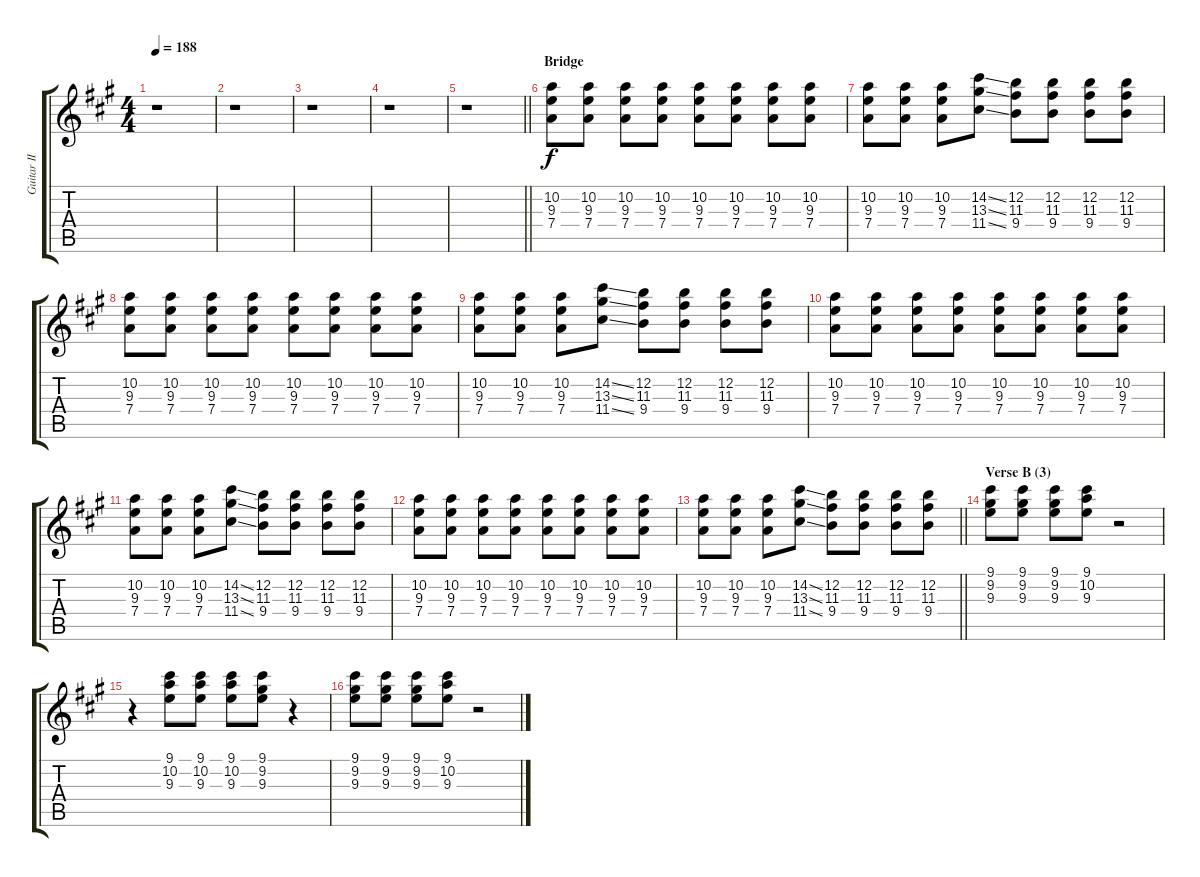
\track ("Guitar II" "Guitar II") {instrument overdrivenguitar}
\staff {score tabs}
\tuning (E4 B3 G3 D3 A2 E2) {hide}
\ts (4 4)
\tempo 188
\clef g2
\ks a
r.1{dy f} |
r.1 |
r.1 |
r.1 |
\barLineRight lightlight
r.1 |
\section ("" "Bridge")
(10.2 9.3 7.4).8{instrument overdrivenguitar} (10.2 9.3 7.4).8 (10.2 9.3 7.4).8 (10.2 9.3 7.4).8 (10.2 9.3 7.4).8 (10.2 9.3 7.4).8 (10.2 9.3 7.4).8 (10.2 9.3 7.4).8 |
(10.2 9.3 7.4).8 (10.2 9.3 7.4).8 (10.2 9.3 7.4).8 (14.2{ss} 13.3{ss} 11.4{ss}).8 (12.2 11.3 9.4).8 (12.2 11.3 9.4).8 (12.2 11.3 9.4).8 (12.2 11.3 9.4).8 |
(10.2 9.3 7.4).8 (10.2 9.3 7.4).8 (10.2 9.3 7.4).8 (10.2 9.3 7.4).8 (10.2 9.3 7.4).8 (10.2 9.3 7.4).8 (10.2 9.3 7.4).8 (10.2 9.3 7.4).8 |
(10.2 9.3 7.4).8 (10.2 9.3 7.4).8 (10.2 9.3 7.4).8 (14.2{ss} 13.3{ss} 11.4{ss}).8 (12.2 11.3 9.4).8 (12.2 11.3 9.4).8 (12.2 11.3 9.4).8 (12.2 11.3 9.4).8 |
(10.2 9.3 7.4).8 (10.2 9.3 7.4).8 (10.2 9.3 7.4).8 (10.2 9.3 7.4).8 (10.2 9.3 7.4).8 (10.2 9.3 7.4).8 (10.2 9.3 7.4).8 (10.2 9.3 7.4).8 |
(10.2 9.3 7.4).8 (10.2 9.3 7.4).8 (10.2 9.3 7.4).8 (14.2{ss} 13.3{ss} 11.4{ss}).8 (12.2 11.3 9.4).8 (12.2 11.3 9.4).8 (12.2 11.3 9.4).8 (12.2 11.3 9.4).8 |
(10.2 9.3 7.4).8 (10.2 9.3 7.4).8 (10.2 9.3 7.4).8 (10.2 9.3 7.4).8 (10.2 9.3 7.4).8 (10.2 9.3 7.4).8 (10.2 9.3 7.4).8 (10.2 9.3 7.4).8 |
\barLineRight lightlight
(10.2 9.3 7.4).8 (10.2 9.3 7.4).8 (10.2 9.3 7.4).8 (14.2{ss} 13.3{ss} 11.4{ss}).8 (12.2 11.3 9.4).8 (12.2 11.3 9.4).8 (12.2 11.3 9.4).8 (12.2 11.3 9.4).8 |
\section ("" "Verse B (3)")
(9.1 9.2 9.3).8 (9.1 9.2 9.3).8 (9.1 9.2 9.3).8 (9.1 10.2 9.3).8 r.2 |
r.4 (9.1 10.2 9.3).8 (9.1 10.2 9.3).8 (9.1 10.2 9.3).8 (9.1 9.2 9.3).8 r.4 |
(9.1 9.2 9.3).8 (9.1 9.2 9.3).8 (9.1 9.2 9.3).8 (9.1 10.2 9.3).8 r.2
